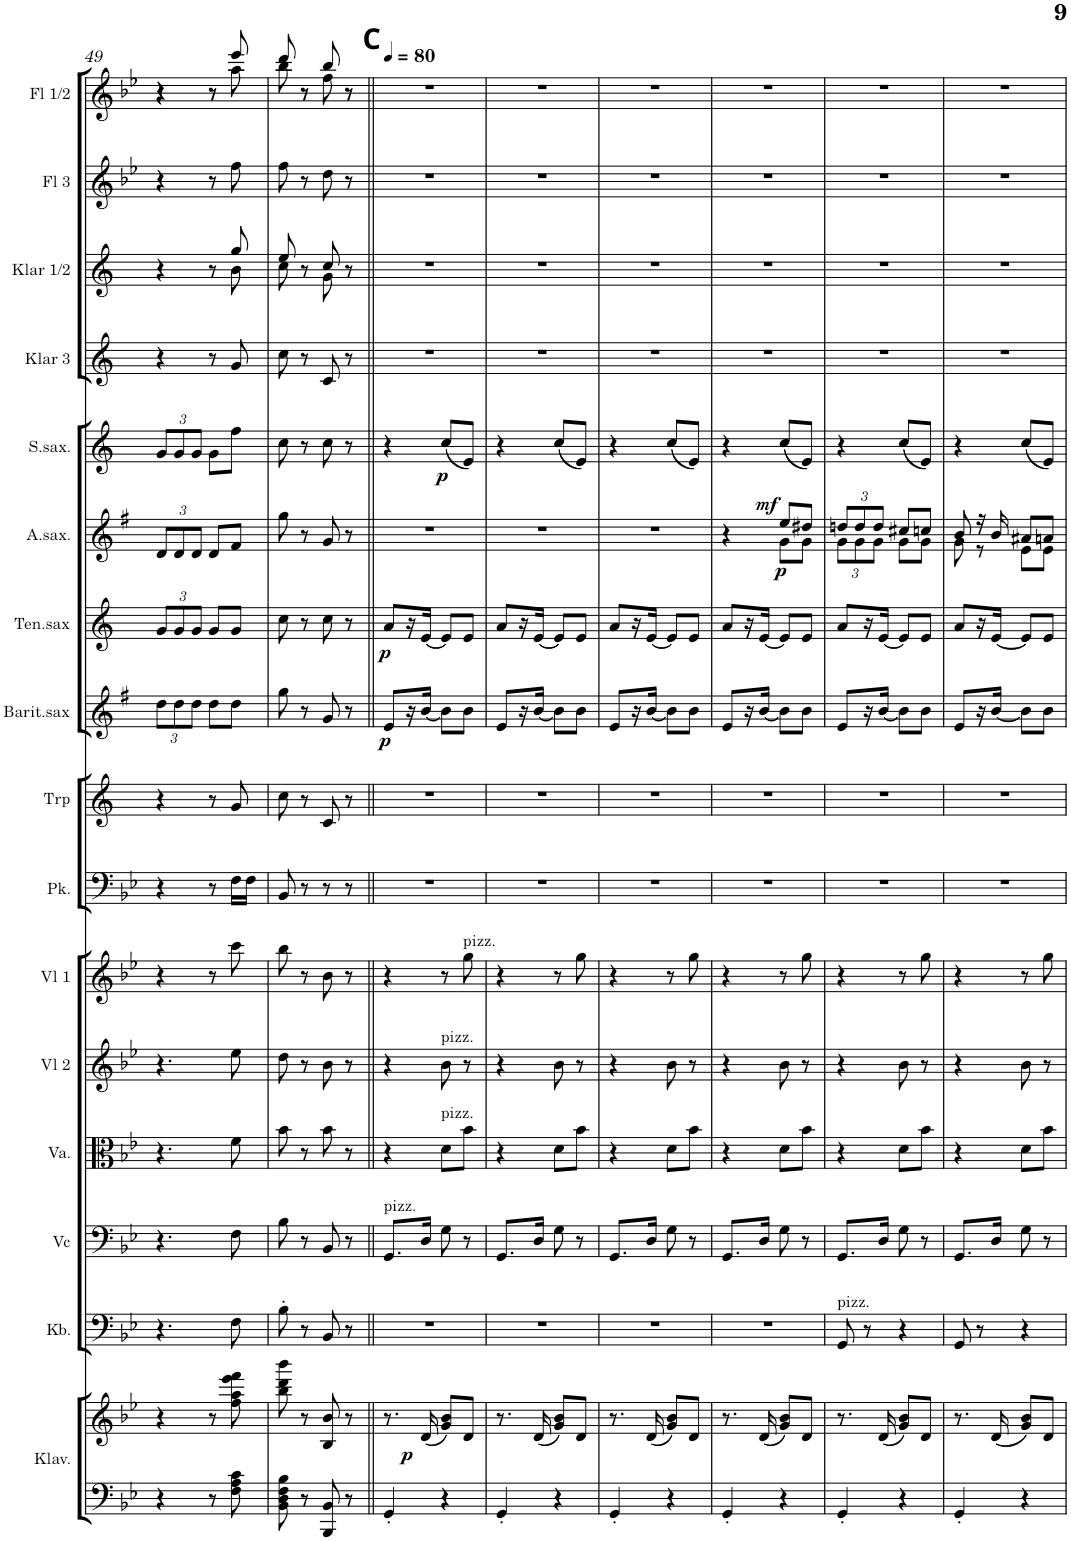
**kern	**kern	**dynam	**kern	**kern	**kern	**kern	**kern	**kern	**kern	**kern	**dynam	**kern	**dynam	**kern	**dynam	**kern	**dynam	**kern	**kern	**kern	**kern
*part16	*part16	*part16	*part15	*part14	*part13	*part12	*part11	*part10	*part9	*part8	*part8	*part7	*part7	*part6	*part6	*part5	*part5	*part4	*part3	*part2	*part1
*staff17	*staff16	*staff16/17	*staff15	*staff14	*staff13	*staff12	*staff11	*staff10	*staff9	*staff8	*staff8	*staff7	*staff7	*staff6	*staff6	*staff5	*staff5	*staff4	*staff3	*staff2	*staff1
*I"Klavier	*	*	*I"Kb.	*I"Vc	*I"Viola	*I"Vl 2	*I"Vl 1	*I"Pauken	*I"Trp (B)	*I"Barit.sax	*	*I"Ten.sax	*	*I"A.sax.	*	*I"S.sax.	*	*I"Klar 3 (B)	*I"Klar 1/2 (B)	*I"Fl 3	*I"Fl 1/2
*I'Klav.	*	*	*I'Kb.	*I'Vc	*I'Va.	*I'Vl 2	*I'Vl 1	*I'Pk.	*I'Trp	*I'Barit.sax	*	*I'Ten.sax	*	*I'A.sax.	*	*I'S.sax.	*	*I'Klar 3	*I'Klar 1/2	*I'Fl 3	*I'Fl 1/2
!!LO:PB:g=z
*clefF4	*clefG2	*	*clefF4	*clefF4	*clefC3	*clefG2	*clefG2	*clefF4	*clefG2	*clefG2	*	*clefG2	*	*clefG2	*	*clefG2	*	*clefG2	*clefG2	*clefG2	*clefG2
*	*	*	*Trd7c12	*	*	*	*	*	*Trd1c2	*Trd12c21	*	*Trd8c14	*	*Trd5c9	*	*Trd1c2	*	*Trd1c2	*Trd1c2	*	*
*k[b-e-]	*k[b-e-]	*	*k[b-e-]	*k[b-e-]	*k[b-e-]	*k[b-e-]	*k[b-e-]	*k[b-e-]	*k[]	*k[f#]	*	*k[]	*	*k[f#]	*	*k[]	*	*k[]	*k[]	*k[b-e-]	*k[b-e-]
*B-:	*B-:	*	*B-:	*B-:	*B-:	*B-:	*B-:	*B-:	*	*G:	*	*	*	*G:	*	*	*	*	*	*B-:	*B-:
*M2/4	*M2/4	*	*M2/4	*M2/4	*M2/4	*M2/4	*M2/4	*M2/4	*M2/4	*M2/4	*	*M2/4	*	*M2/4	*	*M2/4	*	*M2/4	*M2/4	*M2/4	*M2/4
*	*	*	*	*	*	*	*	*	*	*Xbrackettup	*	*Xbrackettup	*	*Xbrackettup	*	*Xbrackettup	*	*	*	*	*
=49	=49	=49	=49	=49	=49	=49	=49	=49	=49	=49	=49	=49	=49	=49	=49	=49	=49	=49	=49	=49	=49
*	*	*	*	*	*	*	*	*	*	*	*	*	*	*	*	*	*	*	*^	*	*^
4r	4r	.	4.r	4.r	4.r	4.r	4r	4r	4r	12dd\L	.	12g/L	.	12d/L	.	12g/L	.	4r	4r	4.ryy	4r	4r	4r
.	.	.	.	.	.	.	.	.	.	12dd\	.	12g/	.	12d/	.	12g/	.	.	.	.	.	.	.
.	.	.	.	.	.	.	.	.	.	12dd\J	.	12g/J	.	12d/J	.	12g/J	.	.	.	.	.	.	.
8r	8r	.	.	.	.	.	8r	8r	8r	8dd\L	.	8g/L	.	8d/L	.	8g\L	.	8r	8r	.	8r	8r	8r
8F\ 8A\ 8c\	8ff\ 8aa\ 8eee-\ 8fff\	.	8F\	8F\	8f\	8ee-\	8ccc\	16F\LL	8g/	8dd\J	.	8g/J	.	8f#/J	.	8ff\J	.	8g/	8gg/	8b\	8ff\	8eee-/	8aa\
.	.	.	.	.	.	.	.	16F\JJ	.	.	.	.	.	.	.	.	.	.	.	.	.	.	.
=50	=50	=50	=50	=50	=50	=50	=50	=50	=50	=50	=50	=50	=50	=50	=50	=50	=50	=50	=50	=50	=50	=50	=50
8BB-\ 8D\ 8F\ 8B-\	8bb-\ 8ddd\ 8bbb-\	.	8B-'\	8B-\	8b-\	8dd\	8bb-\	8BB-/	8cc\	8gg\	.	8cc\	.	8gg\	.	8cc\	.	8cc\	8ee/	8cc\	8ff\	8ddd/	8bb-\
8r	8r	.	8r	8r	8r	8r	8r	8r	8r	8r	.	8r	.	8r	.	8r	.	8r	8r	8ryy	8r	8r	8r
8BBB-/ 8BB-/	8B-/ 8b-/	.	8BB-/	8BB-/	8b-\	8b-\	8b-\	8r	8c/	8g/	.	8cc\	.	8g/	.	8cc\	.	8c/	8cc/	8g\	8dd\	8bb-/	8ff\
8r	8r	.	8r	8r	8r	8r	8r	8r	8r	8r	.	8r	.	8r	.	8r	.	8r	8r	8ryy	8r	8r	8r
!	!	!	!	!	!	!	!	!	!	!	!	!	!	!	!	!	!	!	!	!	!	!	!LO:TX:a:B:t=C
*	*	*	*	*	*	*	*	*	*	*	*	*	*	*	*	*	*	*	*v	*v	*	*v	*v
=51||	=51||	=51||	=51||	=51||	=51||	=51||	=51||	=51||	=51||	=51||	=51||	=51||	=51||	=51||	=51||	=51||	=51||	=51||	=51||	=51||	=51||
*	*	*	*	*	*	*	*	*	*	*	*	*	*	*	*	*	*	*	*	*	*MM80
*	*	*	*	*	*	*	*	*	*	*	*	*	*	*	*	*	*	*	*^	*	*^
!	!	!	!	!LO:TX:a:t=pizz.	!	!	!	!	!	!	!	!	!	!	!	!	!	!	!	!	!	!	!
!	!	!	!	!	!	!	!	!	!	!	!LO:DY:b	!	!LO:DY:b	!	!	!	!	!	!	!	!	!	!
*	*^	*	*	*	*	*	*	*	*	*	*	*	*	*	*	*	*	*	*v	*v	*	*v	*v
4GG'/	8.r	8ryy	.	2r	8.GG/L	4r	4r	4r	2r	2r	8e/L	p	8a/L	p	2r	.	4r	.	2r	2r	2r	2r
!	!	!	!LO:DY:b	!	!	!	!	!	!	!	!	!	!	!	!	!	!	!	!	!	!	!
.	.	4.ryy	p	.	.	.	.	.	.	.	16r	.	16r	.	.	.	.	.	.	.	.	.
.	(16d/	.	.	.	16D/Jk	.	.	.	.	.	[<16b/JJ	.	[<16e/JJ	.	.	.	.	.	.	.	.	.
!	!	!	!	!	!	!	!LO:TX:a:t=pizz.	!	!	!	!	!	!	!	!	!	!	!	!	!	!	!
!	!	!	!	!	!	!LO:TX:a:t=pizz.	!	!	!	!	!	!	!	!	!	!	!	!	!	!	!	!
!	!	!	!	!	!	!	!	!	!	!	!	!	!	!	!	!	!	!LO:DY:b	!	!	!	!
4r	8g/ 8b-/L)	.	.	.	8G\	8d\L	8b-\	8r	.	.	8b\L]	.	8e/L]	.	.	.	(8cc/L	p	.	.	.	.
!	!	!	!	!	!	!	!	!LO:TX:a:t=pizz.	!	!	!	!	!	!	!	!	!	!	!	!	!	!
.	8d/J	.	.	.	8r	8b-\J	8r	8gg\	.	.	8b\J	.	8e/J	.	.	.	8e/J)	.	.	.	.	.
*	*v	*v	*	*	*	*	*	*	*	*	*	*	*	*	*	*	*	*	*	*	*	*
=52	=52	=52	=52	=52	=52	=52	=52	=52	=52	=52	=52	=52	=52	=52	=52	=52	=52	=52	=52	=52	=52
4GG'/	8.r	.	2r	8.GG/L	4r	4r	4r	2r	2r	8e/L	.	8a/L	.	2r	.	4r	.	2r	2r	2r	2r
.	.	.	.	.	.	.	.	.	.	16r	.	16r	.	.	.	.	.	.	.	.	.
.	(16d/	.	.	16D/Jk	.	.	.	.	.	[<16b/JJ	.	[<16e/JJ	.	.	.	.	.	.	.	.	.
4r	8g/ 8b-/L)	.	.	8G\	8d\L	8b-\	8r	.	.	8b\L]	.	8e/L]	.	.	.	(8cc/L	.	.	.	.	.
.	8d/J	.	.	8r	8b-\J	8r	8gg\	.	.	8b\J	.	8e/J	.	.	.	8e/J)	.	.	.	.	.
=53	=53	=53	=53	=53	=53	=53	=53	=53	=53	=53	=53	=53	=53	=53	=53	=53	=53	=53	=53	=53	=53
4GG'/	8.r	.	2r	8.GG/L	4r	4r	4r	2r	2r	8e/L	.	8a/L	.	2r	.	4r	.	2r	2r	2r	2r
.	.	.	.	.	.	.	.	.	.	16r	.	16r	.	.	.	.	.	.	.	.	.
.	(16d/	.	.	16D/Jk	.	.	.	.	.	[<16b/JJ	.	[<16e/JJ	.	.	.	.	.	.	.	.	.
4r	8g/ 8b-/L)	.	.	8G\	8d\L	8b-\	8r	.	.	8b\L]	.	8e/L]	.	.	.	(8cc/L	.	.	.	.	.
.	8d/J	.	.	8r	8b-\J	8r	8gg\	.	.	8b\J	.	8e/J	.	.	.	8e/J)	.	.	.	.	.
=54	=54	=54	=54	=54	=54	=54	=54	=54	=54	=54	=54	=54	=54	=54	=54	=54	=54	=54	=54	=54	=54
*	*	*	*	*	*	*	*	*	*	*	*	*	*	*^	*	*	*	*	*	*	*
4GG'/	8.r	.	2r	8.GG/L	4r	4r	4r	2r	2r	8e/L	.	8a/L	.	4r	4ryy	.	4r	.	2r	2r	2r	2r
.	.	.	.	.	.	.	.	.	.	16r	.	16r	.	.	.	.	.	.	.	.	.	.
.	(16d/	.	.	16D/Jk	.	.	.	.	.	[<16b/JJ	.	[<16e/JJ	.	.	.	.	.	.	.	.	.	.
!	!	!	!	!	!	!	!	!	!	!	!	!	!	!	!	!LO:DY:a	!	!	!	!	!	!
!	!	!	!	!	!	!	!	!	!	!	!	!	!	!	!	!LO:DY:n=1:b	!	!	!	!	!	!
4r	8g/ 8b-/L)	.	.	8G\	8d\L	8b-\	8r	.	.	8b\L]	.	8e/L]	.	8ee/L	8g\L	mf p	(8cc/L	.	.	.	.	.
.	8d/J	.	.	8r	8b-\J	8r	8gg\	.	.	8b\J	.	8e/J	.	8dd#X/J	8g\J	.	8e/J)	.	.	.	.	.
=55	=55	=55	=55	=55	=55	=55	=55	=55	=55	=55	=55	=55	=55	=55	=55	=55	=55	=55	=55	=55	=55	=55
!	!	!	!LO:TX:a:t=pizz.	!	!	!	!	!	!	!	!	!	!	!	!	!	!	!	!	!	!	!
4GG'/	8.r	.	8GG/	8.GG/L	4r	4r	4r	2r	2r	8e/L	.	8a/L	.	12ddn/L	12g\L	.	4r	.	2r	2r	2r	2r
.	.	.	.	.	.	.	.	.	.	.	.	.	.	12dd/	12g\	.	.	.	.	.	.	.
.	.	.	8r	.	.	.	.	.	.	16r	.	16r	.	.	.	.	.	.	.	.	.	.
.	.	.	.	.	.	.	.	.	.	.	.	.	.	12dd/J	12g\J	.	.	.	.	.	.	.
.	(16d/	.	.	16D/Jk	.	.	.	.	.	[<16b/JJ	.	[<16e/JJ	.	.	.	.	.	.	.	.	.	.
4r	8g/ 8b-/L)	.	4r	8G\	8d\L	8b-\	8r	.	.	8b\L]	.	8e/L]	.	8cc#X/L	8g\L	.	(8cc/L	.	.	.	.	.
.	8d/J	.	.	8r	8b-\J	8r	8gg\	.	.	8b\J	.	8e/J	.	8ccn/J	8g\J	.	8e/J)	.	.	.	.	.
=56	=56	=56	=56	=56	=56	=56	=56	=56	=56	=56	=56	=56	=56	=56	=56	=56	=56	=56	=56	=56	=56	=56
4GG'/	8.r	.	8GG/	8.GG/L	4r	4r	4r	2r	2r	8e/L	.	8a/L	.	8b/	8g\	.	4r	.	2r	2r	2r	2r
.	.	.	8r	.	.	.	.	.	.	16r	.	16r	.	16r	8r	.	.	.	.	.	.	.
.	(16d/	.	.	16D/Jk	.	.	.	.	.	[<16b/JJ	.	[<16e/JJ	.	16b/	.	.	.	.	.	.	.	.
4r	8g/ 8b-/L)	.	4r	8G\	8d\L	8b-\	8r	.	.	8b\L]	.	8e/L]	.	8a#X/L	8e\L	.	(8cc/L	.	.	.	.	.
.	8d/J	.	.	8r	8b-\J	8r	8gg\	.	.	8b\J	.	8e/J	.	8an/J	8e\J	.	8e/J)	.	.	.	.	.
*	*	*	*	*	*	*	*	*	*	*	*	*	*	*v	*v	*	*	*	*	*	*	*
=	=	=	=	=	=	=	=	=	=	=	=	=	=	=	=	=	=	=	=	=	=
*-	*-	*-	*-	*-	*-	*-	*-	*-	*-	*-	*-	*-	*-	*-	*-	*-	*-	*-	*-	*-	*-
